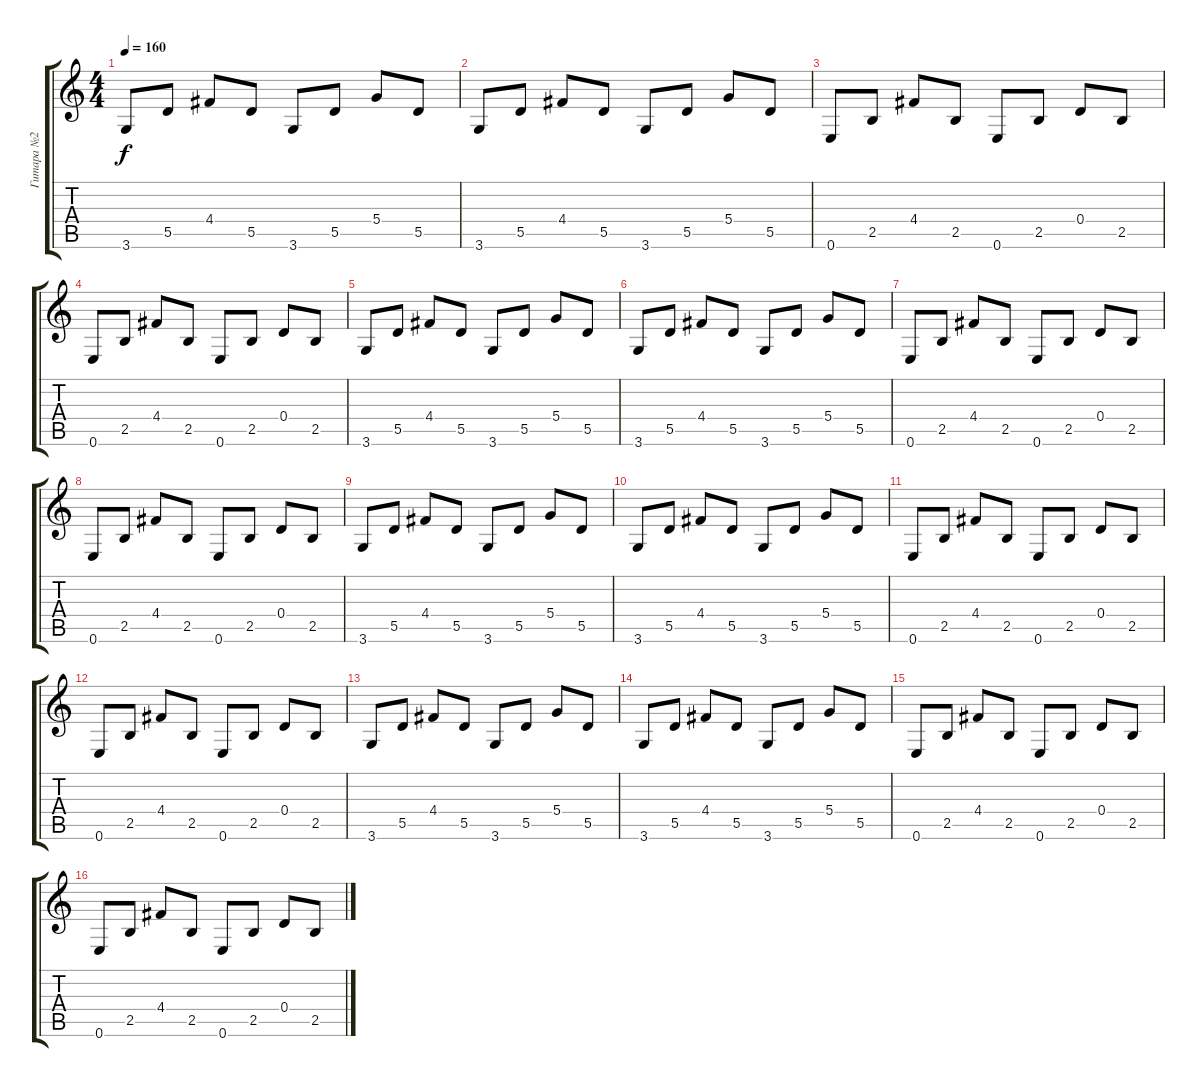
\track ("Гитара №2" "Гитара №2") {instrument acousticguitarsteel}
\staff {score tabs}
\tuning (E4 B3 G3 D3 A2 E2) {hide}
\ts (4 4)
\tempo 160
\clef g2
\ks c
3.6.8{dy f} 5.5.8 4.4.8 5.5.8 3.6.8 5.5.8 5.4.8 5.5.8 |
3.6.8 5.5.8 4.4.8 5.5.8 3.6.8 5.5.8 5.4.8 5.5.8 |
0.6.8 2.5.8 4.4.8 2.5.8 0.6.8 2.5.8 0.4.8 2.5.8 |
0.6.8 2.5.8 4.4.8 2.5.8 0.6.8 2.5.8 0.4.8 2.5.8 |
3.6.8 5.5.8 4.4.8 5.5.8 3.6.8 5.5.8 5.4.8 5.5.8 |
3.6.8 5.5.8 4.4.8 5.5.8 3.6.8 5.5.8 5.4.8 5.5.8 |
0.6.8 2.5.8 4.4.8 2.5.8 0.6.8 2.5.8 0.4.8 2.5.8 |
0.6.8 2.5.8 4.4.8 2.5.8 0.6.8 2.5.8 0.4.8 2.5.8 |
3.6.8 5.5.8 4.4.8 5.5.8 3.6.8 5.5.8 5.4.8 5.5.8 |
3.6.8 5.5.8 4.4.8 5.5.8 3.6.8 5.5.8 5.4.8 5.5.8 |
0.6.8 2.5.8 4.4.8 2.5.8 0.6.8 2.5.8 0.4.8 2.5.8 |
0.6.8 2.5.8 4.4.8 2.5.8 0.6.8 2.5.8 0.4.8 2.5.8 |
3.6.8 5.5.8 4.4.8 5.5.8 3.6.8 5.5.8 5.4.8 5.5.8 |
3.6.8 5.5.8 4.4.8 5.5.8 3.6.8 5.5.8 5.4.8 5.5.8 |
0.6.8 2.5.8 4.4.8 2.5.8 0.6.8 2.5.8 0.4.8 2.5.8 |
0.6.8 2.5.8 4.4.8 2.5.8 0.6.8 2.5.8 0.4.8 2.5.8
